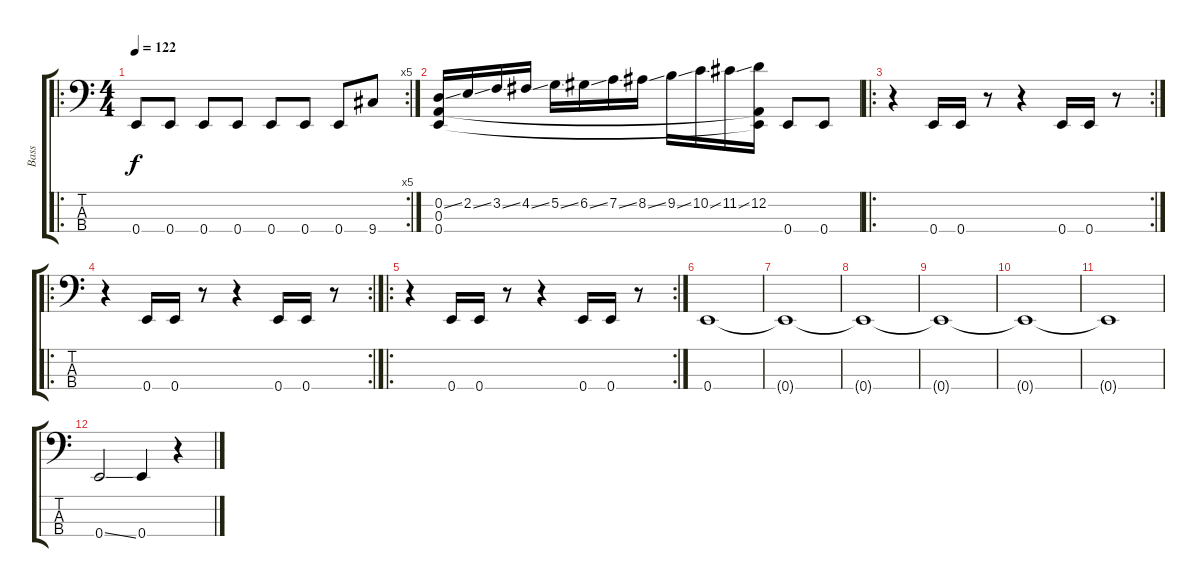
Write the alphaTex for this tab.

\track ("Bass" "Bass") {instrument electricbassfinger}
\staff {score tabs}
\tuning (G2 D2 A1 E1) {hide}
\ro
\rc 5
\ts (4 4)
\tempo 122
\clef f4
\ks c
0.4.8{dy f} 0.4.8 0.4.8 0.4.8 0.4.8 0.4.8 0.4.8 9.4.8 |
(0.2{ss} 0.3 0.4).16 2.2{ss}.16 3.2{ss}.16 4.2{ss}.16 5.2{ss}.16 6.2{ss}.16 7.2{ss}.16 8.2{ss}.16 9.2{ss}.16 10.2{ss}.16 11.2{ss}.16 (12.2 0.3{t} 0.4{t}).16 0.4.8 0.4.8 |
\ro
\rc 2
r.4 0.4.16 0.4.16 r.8 r.4 0.4.16 0.4.16 r.8 |
\ro
\rc 2
r.4 0.4.16 0.4.16 r.8 r.4 0.4.16 0.4.16 r.8 |
\ro
\rc 2
r.4 0.4.16 0.4.16 r.8 r.4 0.4.16 0.4.16 r.8 |
0.4.1 |
0.4{t}.1 |
0.4{t}.1 |
0.4{t}.1 |
0.4{t}.1 |
0.4{t}.1 |
0.4{ss}.2 0.4.4 r.4
